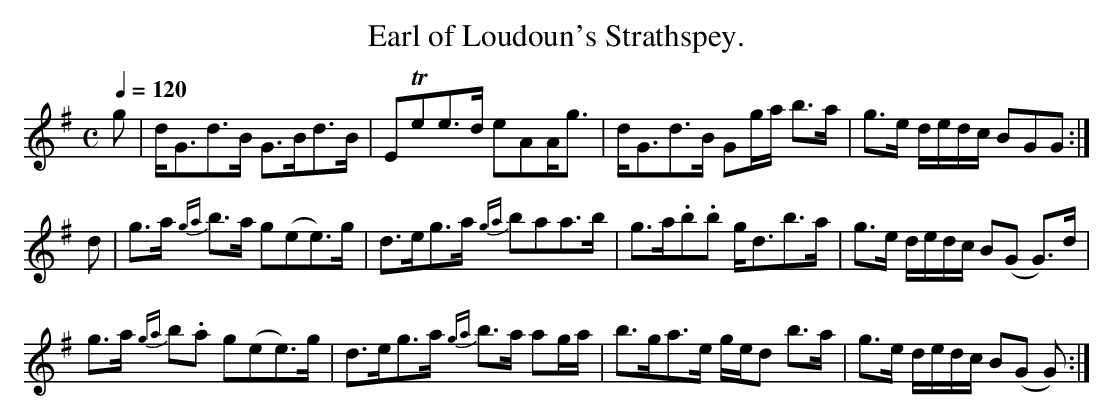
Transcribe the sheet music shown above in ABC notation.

X:1
T:Earl of Loudoun's Strathspey.
M:C
L:1/8
Q:1/4=120
K:G
g|d<Gd>B        G>Bd>B   |ETee>d         eAA<g    |\
  d<Gd>B        Gg/a/ b>a|g>e d/e/d/c/   BGG     :|
d|g>a {ga}b>a g(ee>)g  |d>eg>a    {ga}baa>b   |\
  g>a.b.b       g<db>a   |g>e d/e/d/c/   B(G G)>d |
  g>a {ga}b.a g(ee)>g  |d>eg>a     {ga}b>a ag/a/|\
  b>ga>e        g/e/d b>a|g>e d/e/d/c/   B(G G)  :|
